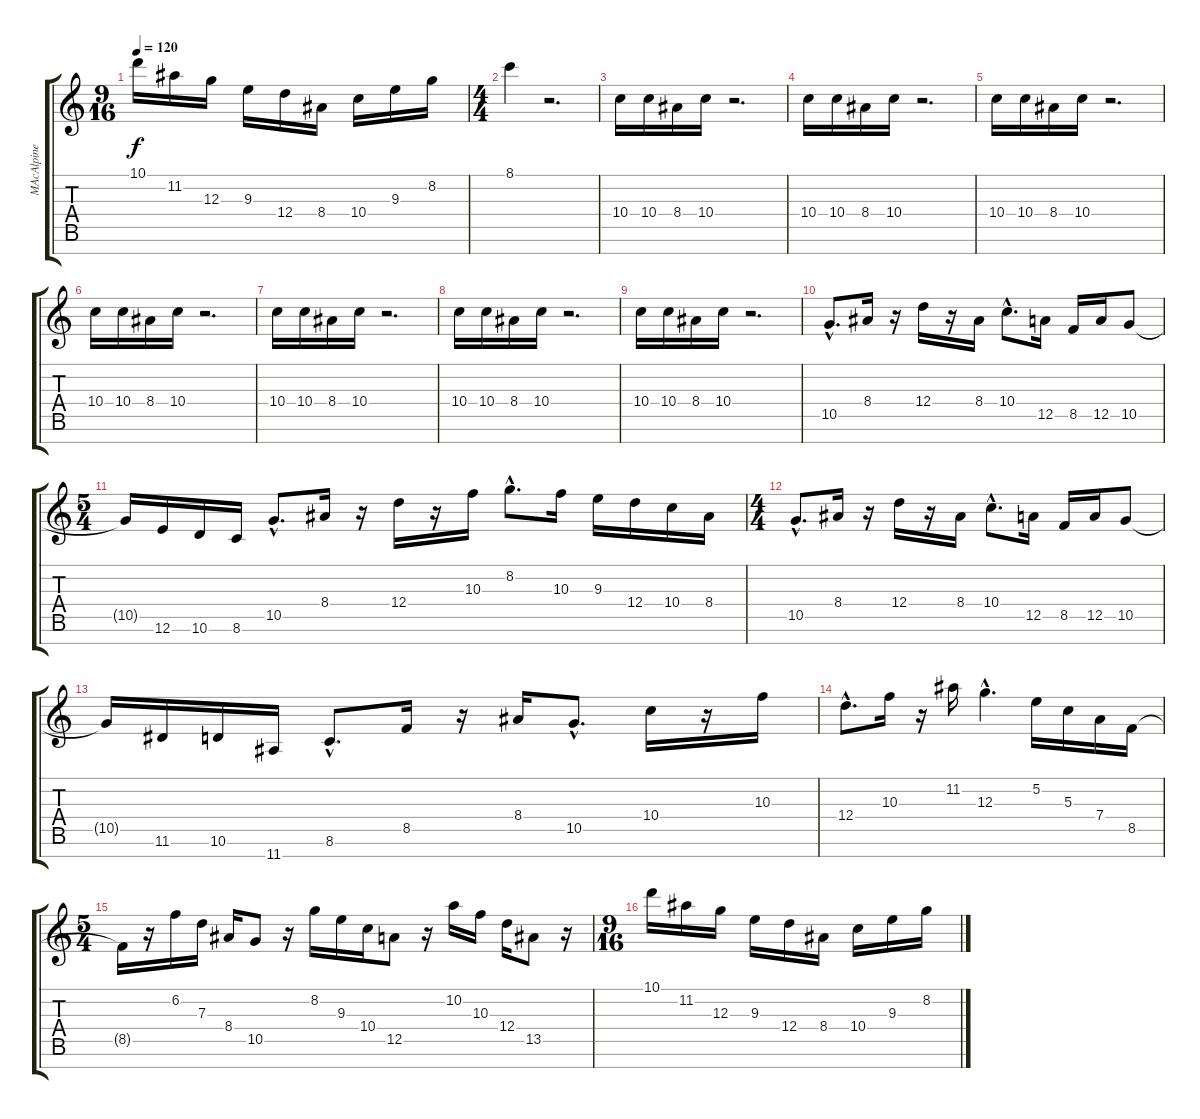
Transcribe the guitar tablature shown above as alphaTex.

\track ("MAcAlpine Guitar" "MAcAlpine ") {instrument overdrivenguitar}
\staff {score tabs}
\tuning (E4 B3 G3 D3 A2 E2 B1) {hide}
\ts (9 16)
\tempo 120
\clef g2
\ks c
10.1.16{dy f} 11.2.16 12.3.16 9.3.16 12.4.16 8.4.16 10.4.16 9.3.16 8.2.16 |
\ts (4 4)
8.1.4 r.2{d} |
10.4.16 10.4.16 8.4.16 10.4.16 r.2{d} |
10.4.16 10.4.16 8.4.16 10.4.16 r.2{d} |
10.4.16 10.4.16 8.4.16 10.4.16 r.2{d} |
10.4.16 10.4.16 8.4.16 10.4.16 r.2{d} |
10.4.16 10.4.16 8.4.16 10.4.16 r.2{d} |
10.4.16 10.4.16 8.4.16 10.4.16 r.2{d} |
10.4.16 10.4.16 8.4.16 10.4.16 r.2{d} |
10.5{hac}.8{d} 8.4.16 r.16 12.4.16 r.16 8.4.16 10.4{hac}.8{d} 12.5.16 8.5.16 12.5.16 10.5.8 |
\ts (5 4)
10.5{t}.16 12.6.16 10.6.16 8.6.16 10.5{hac}.8{d} 8.4.16 r.16 12.4.16 r.16 10.3.16 8.2{hac}.8{d} 10.3.16 9.3.16 12.4.16 10.4.16 8.4.16 |
\ts (4 4)
10.5{hac}.8{d} 8.4.16 r.16 12.4.16 r.16 8.4.16 10.4{hac}.8{d} 12.5.16 8.5.16 12.5.16 10.5.8 |
10.5{t}.16 11.6.16 10.6.16 11.7.16 8.6{hac}.8{d} 8.5.16 r.16 8.4.16 10.5{hac}.8{d} 10.4.16 r.16 10.3.16 |
12.4{hac}.8{d} 10.3.16 r.16 11.2.16 12.3{hac}.4{d} 5.2.16 5.3.16 7.4.16 8.5.16 |
\ts (5 4)
8.5{t}.16 r.16 6.2.16 7.3.16 8.4.16 10.5.8 r.16 8.2.16 9.3.16 10.4.16 12.5.8 r.16 10.2.16 10.3.16 12.4.16 13.5.8 r.16 |
\ts (9 16)
10.1.16 11.2.16 12.3.16 9.3.16 12.4.16 8.4.16 10.4.16 9.3.16 8.2.16
